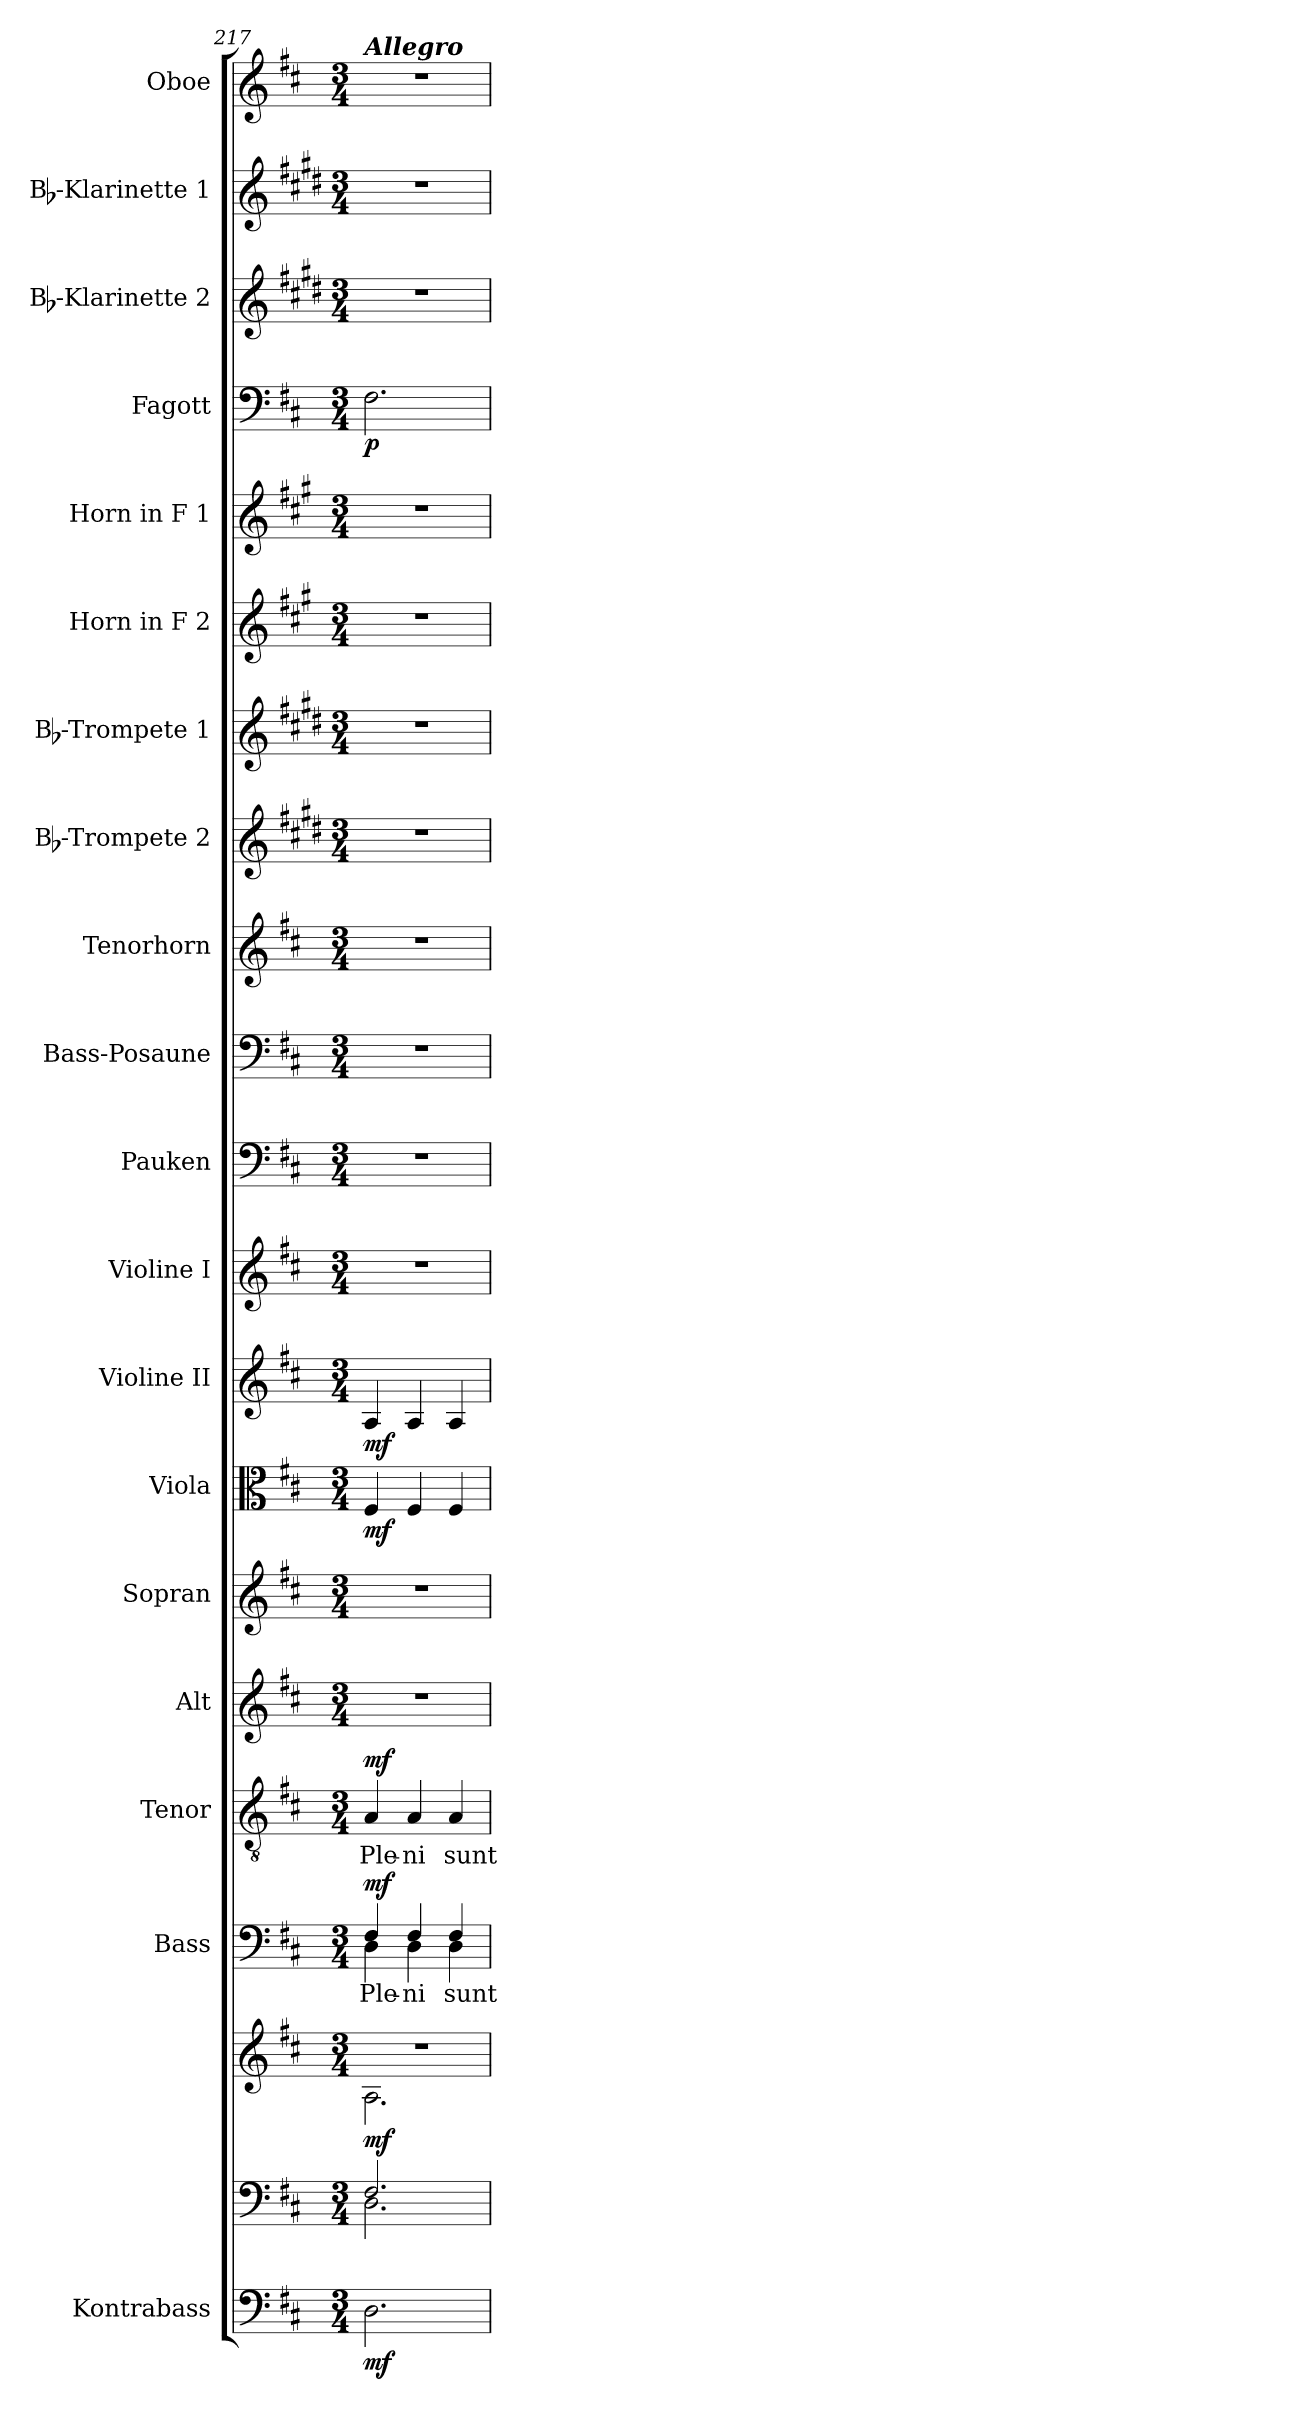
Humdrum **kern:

**kern	**dynam	**kern	**kern	**dynam	**kern	**text	**dynam	**kern	**text	**dynam	**kern	**kern	**kern	**dynam	**kern	**dynam	**kern	**kern	**kern	**kern	**kern	**kern	**kern	**kern	**kern	**dynam	**kern	**kern	**kern
*part20	*part20	*part19	*part19	*part19	*part18	*part18	*part18	*part17	*part17	*part17	*part16	*part15	*part14	*part14	*part13	*part13	*part12	*part11	*part10	*part9	*part8	*part7	*part6	*part5	*part4	*part4	*part3	*part2	*part1
*staff21	*staff21	*staff20	*staff19	*staff19/20	*staff18	*staff18	*staff18	*staff17	*staff17	*staff17	*staff16	*staff15	*staff14	*staff14	*staff13	*staff13	*staff12	*staff11	*staff10	*staff9	*staff8	*staff7	*staff6	*staff5	*staff4	*staff4	*staff3	*staff2	*staff1
*I"Kontrabass	*	*	*	*	*I"Bass	*	*	*I"Tenor	*	*	*I"Alt	*I"Sopran	*I"Viola	*	*I"Violine II	*	*I"Violine I	*I"Pauken	*I"Bass-Posaune	*I"Tenorhorn	*I"Bb-Trompete 2	*I"Bb-Trompete 1	*I"Horn in F 2	*I"Horn in F 1	*I"Fagott	*	*I"Bb-Klarinette 2	*I"Bb-Klarinette 1	*I"Oboe
*I'Kb.	*	*	*	*	*I'B.	*	*	*I'T.	*	*	*I'A.	*I'S.	*I'Vla.	*	*I'Vl. II	*	*I'Vl. I	*I'Pk.	*I'B. Pos.	*I'T. Hrn.	*I'Bb Trp. 2	*I'Bb Trp. 1	*	*	*I'Fg.	*	*I'Bb Kl. 2	*I'Bb Kl. 1	*I'Ob.
!!LO:PB:g=z
*clefF4	*	*clefF4	*clefG2	*	*clefF4	*	*	*clefGv2	*	*	*clefG2	*clefG2	*clefC3	*	*clefG2	*	*clefG2	*clefF4	*clefF4	*clefG2	*clefG2	*clefG2	*clefG2	*clefG2	*clefF4	*	*clefG2	*clefG2	*clefG2
*ITrd7c12	*	*	*	*	*	*	*	*	*	*	*	*	*	*	*	*	*	*	*	*ITrd8c14	*ITrd1c2	*ITrd1c2	*ITrd4c7	*ITrd4c7	*	*	*ITrd1c2	*ITrd1c2	*
*k[f#c#]	*	*k[f#c#]	*k[f#c#]	*	*k[f#c#]	*	*	*k[f#c#]	*	*	*k[f#c#]	*k[f#c#]	*k[f#c#]	*	*k[f#c#]	*	*k[f#c#]	*k[f#c#]	*k[f#c#]	*k[f#c#]	*k[f#c#]	*k[f#c#]	*k[f#c#]	*k[f#c#]	*k[f#c#]	*	*k[f#c#]	*k[f#c#]	*k[f#c#]
*D:	*	*D:	*D:	*	*D:	*	*	*D:	*	*	*D:	*D:	*D:	*	*D:	*	*D:	*D:	*D:	*D:	*D:	*D:	*D:	*D:	*D:	*	*D:	*D:	*D:
*M3/4	*	*M3/4	*M3/4	*	*M3/4	*	*	*M3/4	*	*	*M3/4	*M3/4	*M3/4	*	*M3/4	*	*M3/4	*M3/4	*M3/4	*M3/4	*M3/4	*M3/4	*M3/4	*M3/4	*M3/4	*	*M3/4	*M3/4	*M3/4
=217	=217	=217	=217	=217	=217	=217	=217	=217	=217	=217	=217	=217	=217	=217	=217	=217	=217	=217	=217	=217	=217	=217	=217	=217	=217	=217	=217	=217	=217
*	*	*^	*	*	*	*	*	*	*	*	*	*	*	*	*	*	*	*	*	*	*	*	*	*	*	*	*	*	*
!	!	!	!	!	!	!	!	!	!	!	!	!	!	!	!	!	!	!	!	!	!	!	!	!	!	!	!	!	!	!LO:TX:a:Bi:t=Allegro
!	!LO:DY:b	!	!	!LO:N:vis=1	!LO:DY:b	!	!LO:LY:b	!LO:DY:a	!	!LO:LY:b	!LO:DY:a	!	!	!	!LO:DY:b	!	!LO:DY:b	!	!	!	!	!	!	!	!	!	!LO:DY:b	!	!	!
*	*	*	*	*^	*	*^	*	*	*	*	*	*	*	*	*	*	*	*	*	*	*	*	*	*	*	*	*	*	*	*
2.DD\	mf	2.F#/	2.D\	2.r	2.A\	mf	4F#/	4D\	Ple-	mf	4A/	Ple-	mf	2.r	2.r	4F#/	mf	4A/	mf	2.r	2.r	2.r	2.r	2.r	2.r	2.r	2.r	2.F#\	p	2.r	2.r	2.r
!	!	!	!	!	!	!	!	!	!LO:LY:b	!	!	!LO:LY:b	!	!	!	!	!	!	!	!	!	!	!	!	!	!	!	!	!	!	!	!
.	.	.	.	.	.	.	4F#/	4D\	-ni	.	4A/	-ni	.	.	.	4F#/	.	4A/	.	.	.	.	.	.	.	.	.	.	.	.	.	.
!	!	!	!	!	!	!	!	!	!LO:LY:b	!	!	!LO:LY:b	!	!	!	!	!	!	!	!	!	!	!	!	!	!	!	!	!	!	!	!
.	.	.	.	.	.	.	4F#/	4D\	sunt	.	4A/	sunt	.	.	.	4F#/	.	4A/	.	.	.	.	.	.	.	.	.	.	.	.	.	.
*	*	*v	*v	*	*	*	*v	*v	*	*	*	*	*	*	*	*	*	*	*	*	*	*	*	*	*	*	*	*	*	*	*	*
*	*	*	*v	*v	*	*	*	*	*	*	*	*	*	*	*	*	*	*	*	*	*	*	*	*	*	*	*	*	*	*
=	=	=	=	=	=	=	=	=	=	=	=	=	=	=	=	=	=	=	=	=	=	=	=	=	=	=	=	=	=
*-	*-	*-	*-	*-	*-	*-	*-	*-	*-	*-	*-	*-	*-	*-	*-	*-	*-	*-	*-	*-	*-	*-	*-	*-	*-	*-	*-	*-	*-
